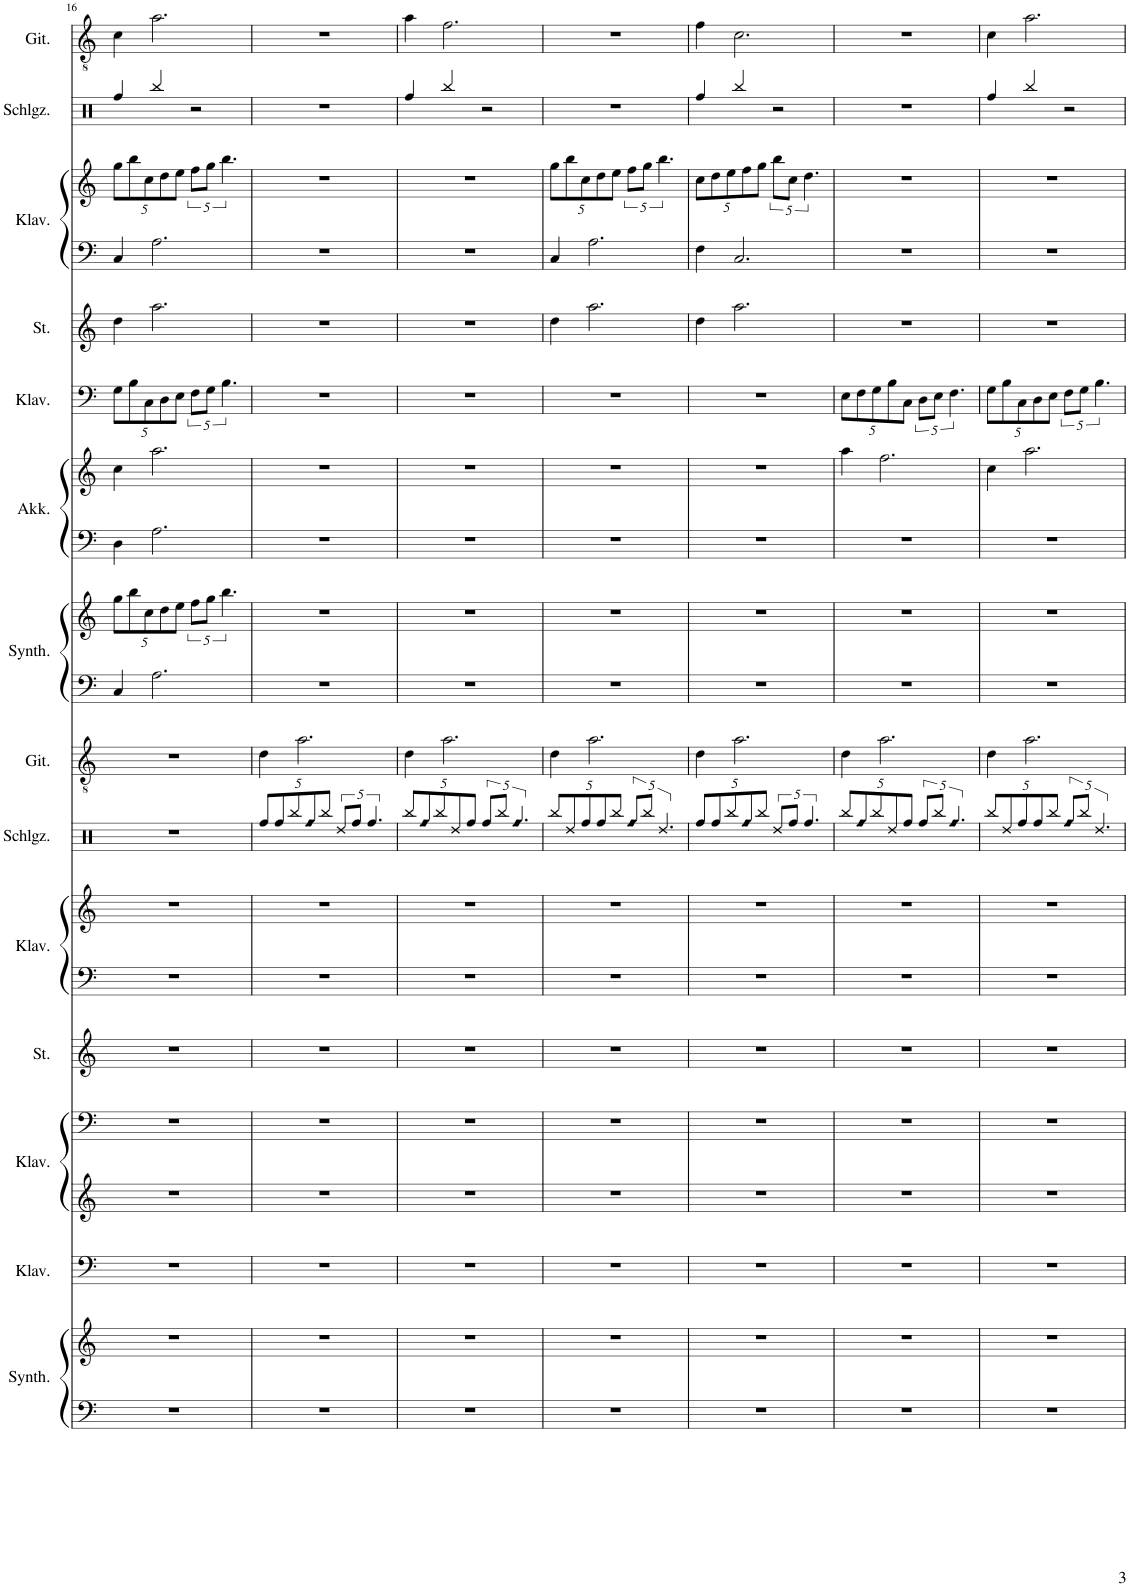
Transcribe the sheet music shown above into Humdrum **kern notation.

**kern	**kern	**kern	**kern	**kern	**kern	**kern	**kern	**kern	**kern	**kern	**kern	**kern	**kern	**kern	**kern	**kern	**kern	**kern	**kern
*part14	*part14	*part13	*part12	*part12	*part11	*part10	*part10	*part9	*part8	*part7	*part7	*part6	*part6	*part5	*part4	*part3	*part3	*part2	*part1
*staff20	*staff19	*staff18	*staff17	*staff16	*staff15	*staff14	*staff13	*staff12	*staff11	*staff10	*staff9	*staff8	*staff7	*staff6	*staff5	*staff4	*staff3	*staff2	*staff1
*I"Pad Synthesizer	*	*I"Klavier	*I"Klavier	*	*I"Streichinstrumente	*I"Klavier	*	*I"Schlagzeug	*I"Akustische Gitarre	*I"Pad Synthesizer	*	*I"Akkordeon	*	*I"Klavier	*I"Streichinstrumente	*I"Klavier	*	*I"Schlagzeug	*I"Akustische Gitarre
*I'Synth.	*	*I'Klav.	*I'Klav.	*	*I'St.	*I'Klav.	*	*I'Schlgz.	*I'Git.	*I'Synth.	*	*I'Akk.	*	*I'Klav.	*I'St.	*I'Klav.	*	*I'Schlgz.	*I'Git.
!!LO:PB:g=z
*clefF4	*clefG2	*clefF4	*clefG2	*clefF4	*clefG2	*clefF4	*clefG2	*clefX	*clefGv2	*clefF4	*clefG2	*clefF4	*clefG2	*clefF4	*clefG2	*clefF4	*clefG2	*clefX	*clefGv2
*k[]	*k[]	*k[]	*k[]	*k[]	*k[]	*k[]	*k[]	*k[]	*k[]	*k[]	*k[]	*k[]	*k[]	*k[]	*k[]	*k[]	*k[]	*k[]	*k[]
*M4/4	*M4/4	*M4/4	*M4/4	*M4/4	*M4/4	*M4/4	*M4/4	*M4/4	*M4/4	*M4/4	*M4/4	*M4/4	*M4/4	*M4/4	*M4/4	*M4/4	*M4/4	*M4/4	*M4/4
*	*	*	*	*	*	*	*	*	*	*	*Xbrackettup	*	*	*Xbrackettup	*	*	*Xbrackettup	*	*
=16	=16	=16	=16	=16	=16	=16	=16	=16	=16	=16	=16	=16	=16	=16	=16	=16	=16	=16	=16
1r	1r	1r	1r	1r	1r	1r	1r	1r	1r	4C/	10gg\L	4D\	4cc\	10G\L	4dd\	4C/	10gg\L	4Rff/	4c\
.	.	.	.	.	.	.	.	.	.	.	10bb\	.	.	10B\	.	.	10bb\	.	.
.	.	.	.	.	.	.	.	.	.	.	10cc\	.	.	10C\	.	.	10cc\	.	.
.	.	.	.	.	.	.	.	.	.	2.A\	.	2.A\	2.aa\	.	2.aa\	2.A\	.	4Rbb/	2.a\
.	.	.	.	.	.	.	.	.	.	.	10dd\	.	.	10D\	.	.	10dd\	.	.
.	.	.	.	.	.	.	.	.	.	.	10ee\J	.	.	10E\J	.	.	10ee\J	.	.
*	*	*	*	*	*	*	*	*	*	*	*brackettup	*	*	*brackettup	*	*	*brackettup	*	*
.	.	.	.	.	.	.	.	.	.	.	10ff\L	.	.	10F\L	.	.	10ff\L	2r	.
.	.	.	.	.	.	.	.	.	.	.	10gg\J	.	.	10G\J	.	.	10gg\J	.	.
.	.	.	.	.	.	.	.	.	.	.	5.bb\	.	.	5.B\	.	.	5.bb\	.	.
=17	=17	=17	=17	=17	=17	=17	=17	=17	=17	=17	=17	=17	=17	=17	=17	=17	=17	=17	=17
*	*	*	*	*	*	*	*	*Xbrackettup	*	*	*	*	*	*	*	*	*	*	*
1r	1r	1r	1r	1r	1r	1r	1r	10Rff/L	4d\	1r	1r	1r	1r	1r	1r	1r	1r	1r	1r
.	.	.	.	.	.	.	.	10Rff/	.	.	.	.	.	.	.	.	.	.	.
.	.	.	.	.	.	.	.	10Rbb/	.	.	.	.	.	.	.	.	.	.	.
.	.	.	.	.	.	.	.	.	2.a\	.	.	.	.	.	.	.	.	.	.
!	!	!	!	!	!	!	!	!LO:N:head=diamond	!	!	!	!	!	!	!	!	!	!	!
.	.	.	.	.	.	.	.	10Rff/	.	.	.	.	.	.	.	.	.	.	.
.	.	.	.	.	.	.	.	10Rbb/J	.	.	.	.	.	.	.	.	.	.	.
*	*	*	*	*	*	*	*	*brackettup	*	*	*	*	*	*	*	*	*	*	*
.	.	.	.	.	.	.	.	10Rdd/L	.	.	.	.	.	.	.	.	.	.	.
.	.	.	.	.	.	.	.	10Rff/J	.	.	.	.	.	.	.	.	.	.	.
.	.	.	.	.	.	.	.	5.Rff/	.	.	.	.	.	.	.	.	.	.	.
=18	=18	=18	=18	=18	=18	=18	=18	=18	=18	=18	=18	=18	=18	=18	=18	=18	=18	=18	=18
*	*	*	*	*	*	*	*	*Xbrackettup	*	*	*	*	*	*	*	*	*	*	*
1r	1r	1r	1r	1r	1r	1r	1r	10Rbb/L	4d\	1r	1r	1r	1r	1r	1r	1r	1r	4Rff/	4a\
!	!	!	!	!	!	!	!	!LO:N:head=diamond	!	!	!	!	!	!	!	!	!	!	!
.	.	.	.	.	.	.	.	10Rff/	.	.	.	.	.	.	.	.	.	.	.
.	.	.	.	.	.	.	.	10Rbb/	.	.	.	.	.	.	.	.	.	.	.
.	.	.	.	.	.	.	.	.	2.a\	.	.	.	.	.	.	.	.	4Rbb/	2.f\
.	.	.	.	.	.	.	.	10Rdd/	.	.	.	.	.	.	.	.	.	.	.
.	.	.	.	.	.	.	.	10Rff/J	.	.	.	.	.	.	.	.	.	.	.
*	*	*	*	*	*	*	*	*brackettup	*	*	*	*	*	*	*	*	*	*	*
.	.	.	.	.	.	.	.	10Rff/L	.	.	.	.	.	.	.	.	.	2r	.
.	.	.	.	.	.	.	.	10Rbb/J	.	.	.	.	.	.	.	.	.	.	.
!	!	!	!	!	!	!	!	!LO:N:head=diamond	!	!	!	!	!	!	!	!	!	!	!
.	.	.	.	.	.	.	.	5.Rff/	.	.	.	.	.	.	.	.	.	.	.
=19	=19	=19	=19	=19	=19	=19	=19	=19	=19	=19	=19	=19	=19	=19	=19	=19	=19	=19	=19
*	*	*	*	*	*	*	*	*Xbrackettup	*	*	*	*	*	*	*	*	*Xbrackettup	*	*
1r	1r	1r	1r	1r	1r	1r	1r	10Rbb/L	4d\	1r	1r	1r	1r	1r	4dd\	4C/	10gg\L	1r	1r
.	.	.	.	.	.	.	.	10Rdd/	.	.	.	.	.	.	.	.	10bb\	.	.
.	.	.	.	.	.	.	.	10Rff/	.	.	.	.	.	.	.	.	10cc\	.	.
.	.	.	.	.	.	.	.	.	2.a\	.	.	.	.	.	2.aa\	2.A\	.	.	.
.	.	.	.	.	.	.	.	10Rff/	.	.	.	.	.	.	.	.	10dd\	.	.
.	.	.	.	.	.	.	.	10Rbb/J	.	.	.	.	.	.	.	.	10ee\J	.	.
*	*	*	*	*	*	*	*	*brackettup	*	*	*	*	*	*	*	*	*	*	*
!	!	!	!	!	!	!	!	!LO:N:head=diamond	!	!	!	!	!	!	!	!	!	!	!
*	*	*	*	*	*	*	*	*	*	*	*	*	*	*	*	*	*brackettup	*	*
.	.	.	.	.	.	.	.	10Rff/L	.	.	.	.	.	.	.	.	10ff\L	.	.
.	.	.	.	.	.	.	.	10Rbb/J	.	.	.	.	.	.	.	.	10gg\J	.	.
.	.	.	.	.	.	.	.	5.Rdd/	.	.	.	.	.	.	.	.	5.bb\	.	.
=20	=20	=20	=20	=20	=20	=20	=20	=20	=20	=20	=20	=20	=20	=20	=20	=20	=20	=20	=20
*	*	*	*	*	*	*	*	*Xbrackettup	*	*	*	*	*	*	*	*	*Xbrackettup	*	*
1r	1r	1r	1r	1r	1r	1r	1r	10Rff/L	4d\	1r	1r	1r	1r	1r	4dd\	4F\	10cc\L	4Rff/	4f\
.	.	.	.	.	.	.	.	10Rff/	.	.	.	.	.	.	.	.	10dd\	.	.
.	.	.	.	.	.	.	.	10Rbb/	.	.	.	.	.	.	.	.	10ee\	.	.
.	.	.	.	.	.	.	.	.	2.a\	.	.	.	.	.	2.aa\	2.C/	.	4Rbb/	2.c\
!	!	!	!	!	!	!	!	!LO:N:head=diamond	!	!	!	!	!	!	!	!	!	!	!
.	.	.	.	.	.	.	.	10Rff/	.	.	.	.	.	.	.	.	10ff\	.	.
.	.	.	.	.	.	.	.	10Rbb/J	.	.	.	.	.	.	.	.	10gg\J	.	.
*	*	*	*	*	*	*	*	*brackettup	*	*	*	*	*	*	*	*	*brackettup	*	*
.	.	.	.	.	.	.	.	10Rdd/L	.	.	.	.	.	.	.	.	10bb\L	2r	.
.	.	.	.	.	.	.	.	10Rff/J	.	.	.	.	.	.	.	.	10cc\J	.	.
.	.	.	.	.	.	.	.	5.Rff/	.	.	.	.	.	.	.	.	5.dd\	.	.
=21	=21	=21	=21	=21	=21	=21	=21	=21	=21	=21	=21	=21	=21	=21	=21	=21	=21	=21	=21
*	*	*	*	*	*	*	*	*Xbrackettup	*	*	*	*	*	*Xbrackettup	*	*	*	*	*
1r	1r	1r	1r	1r	1r	1r	1r	10Rbb/L	4d\	1r	1r	1r	4aa\	10E\L	1r	1r	1r	1r	1r
!	!	!	!	!	!	!	!	!LO:N:head=diamond	!	!	!	!	!	!	!	!	!	!	!
.	.	.	.	.	.	.	.	10Rff/	.	.	.	.	.	10F\	.	.	.	.	.
.	.	.	.	.	.	.	.	10Rbb/	.	.	.	.	.	10G\	.	.	.	.	.
.	.	.	.	.	.	.	.	.	2.a\	.	.	.	2.ff\	.	.	.	.	.	.
.	.	.	.	.	.	.	.	10Rdd/	.	.	.	.	.	10B\	.	.	.	.	.
.	.	.	.	.	.	.	.	10Rff/J	.	.	.	.	.	10C\J	.	.	.	.	.
*	*	*	*	*	*	*	*	*brackettup	*	*	*	*	*	*brackettup	*	*	*	*	*
.	.	.	.	.	.	.	.	10Rff/L	.	.	.	.	.	10D\L	.	.	.	.	.
.	.	.	.	.	.	.	.	10Rbb/J	.	.	.	.	.	10E\J	.	.	.	.	.
!	!	!	!	!	!	!	!	!LO:N:head=diamond	!	!	!	!	!	!	!	!	!	!	!
.	.	.	.	.	.	.	.	5.Rff/	.	.	.	.	.	5.F\	.	.	.	.	.
=22	=22	=22	=22	=22	=22	=22	=22	=22	=22	=22	=22	=22	=22	=22	=22	=22	=22	=22	=22
*	*	*	*	*	*	*	*	*Xbrackettup	*	*	*	*	*	*Xbrackettup	*	*	*	*	*
1r	1r	1r	1r	1r	1r	1r	1r	10Rbb/L	4d\	1r	1r	1r	4cc\	10G\L	1r	1r	1r	4Rff/	4c\
.	.	.	.	.	.	.	.	10Rdd/	.	.	.	.	.	10B\	.	.	.	.	.
.	.	.	.	.	.	.	.	10Rff/	.	.	.	.	.	10C\	.	.	.	.	.
.	.	.	.	.	.	.	.	.	2.a\	.	.	.	2.aa\	.	.	.	.	4Rbb/	2.a\
.	.	.	.	.	.	.	.	10Rff/	.	.	.	.	.	10D\	.	.	.	.	.
.	.	.	.	.	.	.	.	10Rbb/J	.	.	.	.	.	10E\J	.	.	.	.	.
*	*	*	*	*	*	*	*	*brackettup	*	*	*	*	*	*	*	*	*	*	*
!	!	!	!	!	!	!	!	!LO:N:head=diamond	!	!	!	!	!	!	!	!	!	!	!
*	*	*	*	*	*	*	*	*	*	*	*	*	*	*brackettup	*	*	*	*	*
.	.	.	.	.	.	.	.	10Rff/L	.	.	.	.	.	10F\L	.	.	.	2r	.
.	.	.	.	.	.	.	.	10Rbb/J	.	.	.	.	.	10G\J	.	.	.	.	.
.	.	.	.	.	.	.	.	5.Rdd/	.	.	.	.	.	5.B\	.	.	.	.	.
=	=	=	=	=	=	=	=	=	=	=	=	=	=	=	=	=	=	=	=
*-	*-	*-	*-	*-	*-	*-	*-	*-	*-	*-	*-	*-	*-	*-	*-	*-	*-	*-	*-
